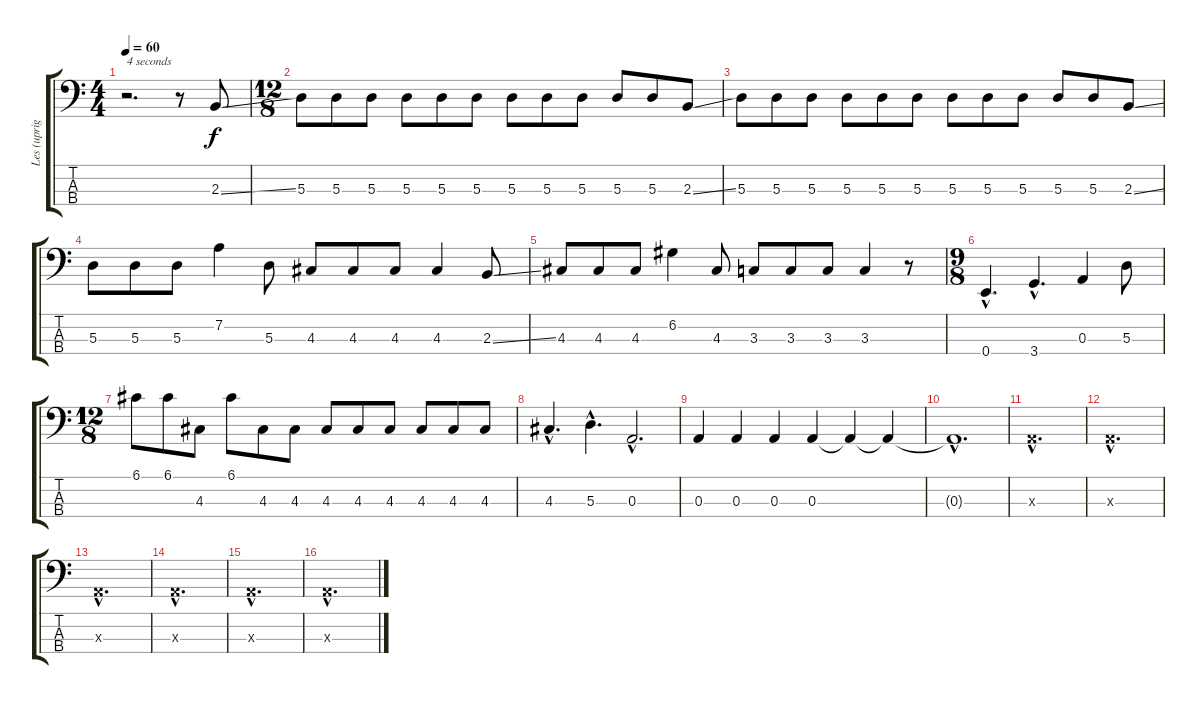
\track ("Les (upright bass)" "Les (uprig") {instrument contrabass}
\staff {score tabs}
\tuning (G2 D2 A1 E1) {hide}
\ts (4 4)
\tempo 60
\tempo 120
\tempo 60
\clef f4
\ks c
r.2{d txt "4 seconds" dy f instrument contrabass} r.8 2.3{ss}.8 |
\ts (12 8)
5.3.8 5.3.8 5.3.8 5.3.8 5.3.8 5.3.8 5.3.8 5.3.8 5.3.8 5.3.8 5.3.8 2.3{ss}.8 |
5.3.8 5.3.8 5.3.8 5.3.8 5.3.8 5.3.8 5.3.8 5.3.8 5.3.8 5.3.8 5.3.8 2.3{ss}.8 |
5.3.8 5.3.8 5.3.8 7.2.4 5.3.8 4.3.8 4.3.8 4.3.8 4.3.4 2.3{ss}.8 |
4.3.8 4.3.8 4.3.8 6.2.4 4.3.8 3.3.8 3.3.8 3.3.8 3.3.4 r.8 |
\ts (9 8)
0.4{hac}.4{d} 3.4{hac}.4{d} 0.3.4 5.3.8 |
\ts (12 8)
6.1.8 6.1.8 4.3.8 6.1.8 4.3.8 4.3.8 4.3.8 4.3.8 4.3.8 4.3.8 4.3.8 4.3.8 |
4.3{hac}.4{d} 5.3{hac}.4{d} 0.3{hac}.2{d} |
0.3.4{volume 9} 0.3.4{volume 5} 0.3.4{volume 6} 0.3.4{volume 16} 0.3{t}.4 0.3{t}.4 |
0.3{hac t}.1{d} |
0.3{hac x}.1{d} |
0.3{hac x}.1{d} |
0.3{hac x}.1{d} |
0.3{hac x}.1{d} |
0.3{hac x}.1{d} |
0.3{hac x}.1{d}
